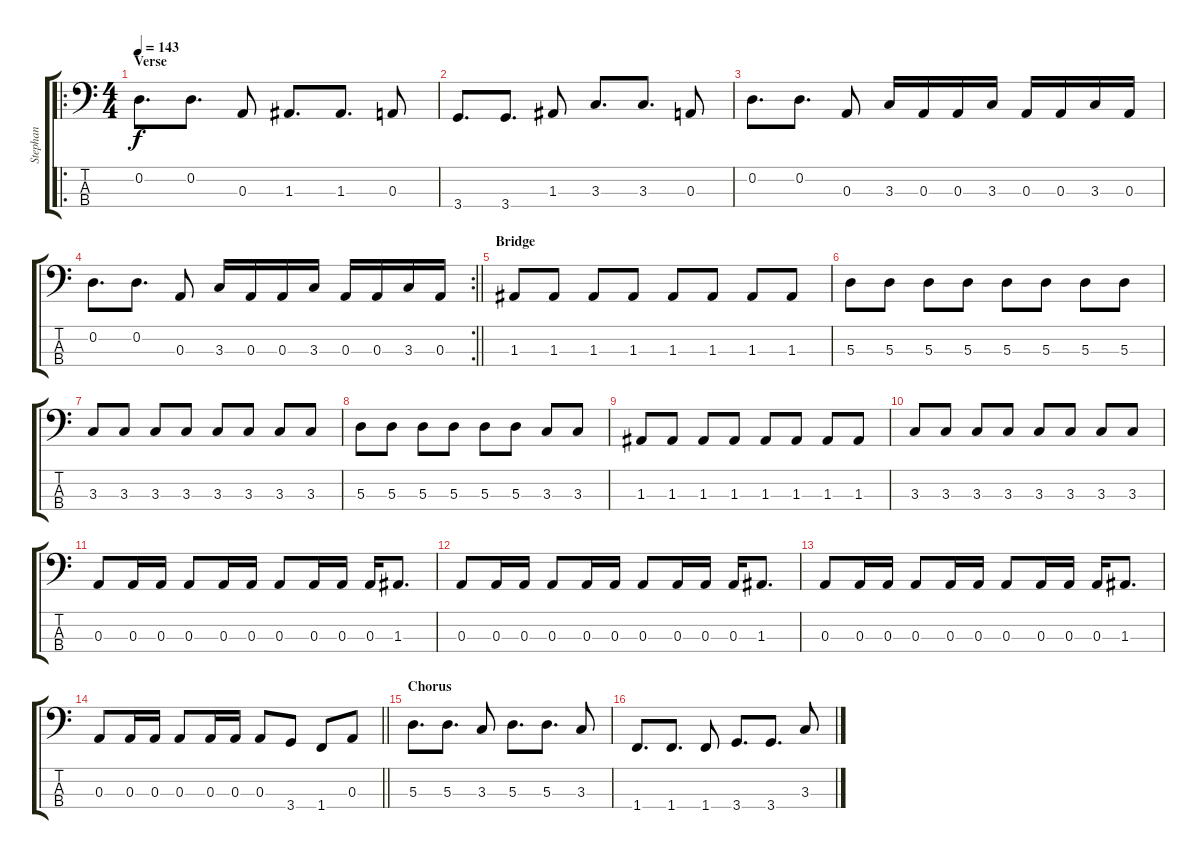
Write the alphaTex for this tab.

\track ("Stephan" "Stephan") {instrument electricbassfinger}
\staff {score tabs}
\tuning (G2 D2 A1 E1) {hide}
\ro
\ts (4 4)
\section ("" "Verse")
\tempo 143
\clef f4
\ks c
0.2.8{d dy f} 0.2.8{d} 0.3.8 1.3.8{d} 1.3.8{d} 0.3.8 |
3.4.8{d} 3.4.8{d} 1.3.8 3.3.8{d} 3.3.8{d} 0.3.8 |
0.2.8{d} 0.2.8{d} 0.3.8 3.3.16 0.3.16 0.3.16 3.3.16 0.3.16 0.3.16 3.3.16 0.3.16 |
\rc 2
\barLineRight lightlight
0.2.8{d} 0.2.8{d} 0.3.8 3.3.16 0.3.16 0.3.16 3.3.16 0.3.16 0.3.16 3.3.16 0.3.16 |
\section ("" "Bridge")
1.3.8 1.3.8 1.3.8 1.3.8 1.3.8 1.3.8 1.3.8 1.3.8 |
5.3.8 5.3.8 5.3.8 5.3.8 5.3.8 5.3.8 5.3.8 5.3.8 |
3.3.8 3.3.8 3.3.8 3.3.8 3.3.8 3.3.8 3.3.8 3.3.8 |
5.3.8 5.3.8 5.3.8 5.3.8 5.3.8 5.3.8 3.3.8 3.3.8 |
1.3.8 1.3.8 1.3.8 1.3.8 1.3.8 1.3.8 1.3.8 1.3.8 |
3.3.8 3.3.8 3.3.8 3.3.8 3.3.8 3.3.8 3.3.8 3.3.8 |
0.3.8 0.3.16 0.3.16 0.3.8 0.3.16 0.3.16 0.3.8 0.3.16 0.3.16 0.3.16 1.3.8{d} |
0.3.8 0.3.16 0.3.16 0.3.8 0.3.16 0.3.16 0.3.8 0.3.16 0.3.16 0.3.16 1.3.8{d} |
0.3.8 0.3.16 0.3.16 0.3.8 0.3.16 0.3.16 0.3.8 0.3.16 0.3.16 0.3.16 1.3.8{d} |
\barLineRight lightlight
0.3.8 0.3.16 0.3.16 0.3.8 0.3.16 0.3.16 0.3.8 3.4.8 1.4.8 0.3.8 |
\section ("" "Chorus")
5.3.8{d} 5.3.8{d} 3.3.8 5.3.8{d} 5.3.8{d} 3.3.8 |
1.4.8{d} 1.4.8{d} 1.4.8 3.4.8{d} 3.4.8{d} 3.3.8
